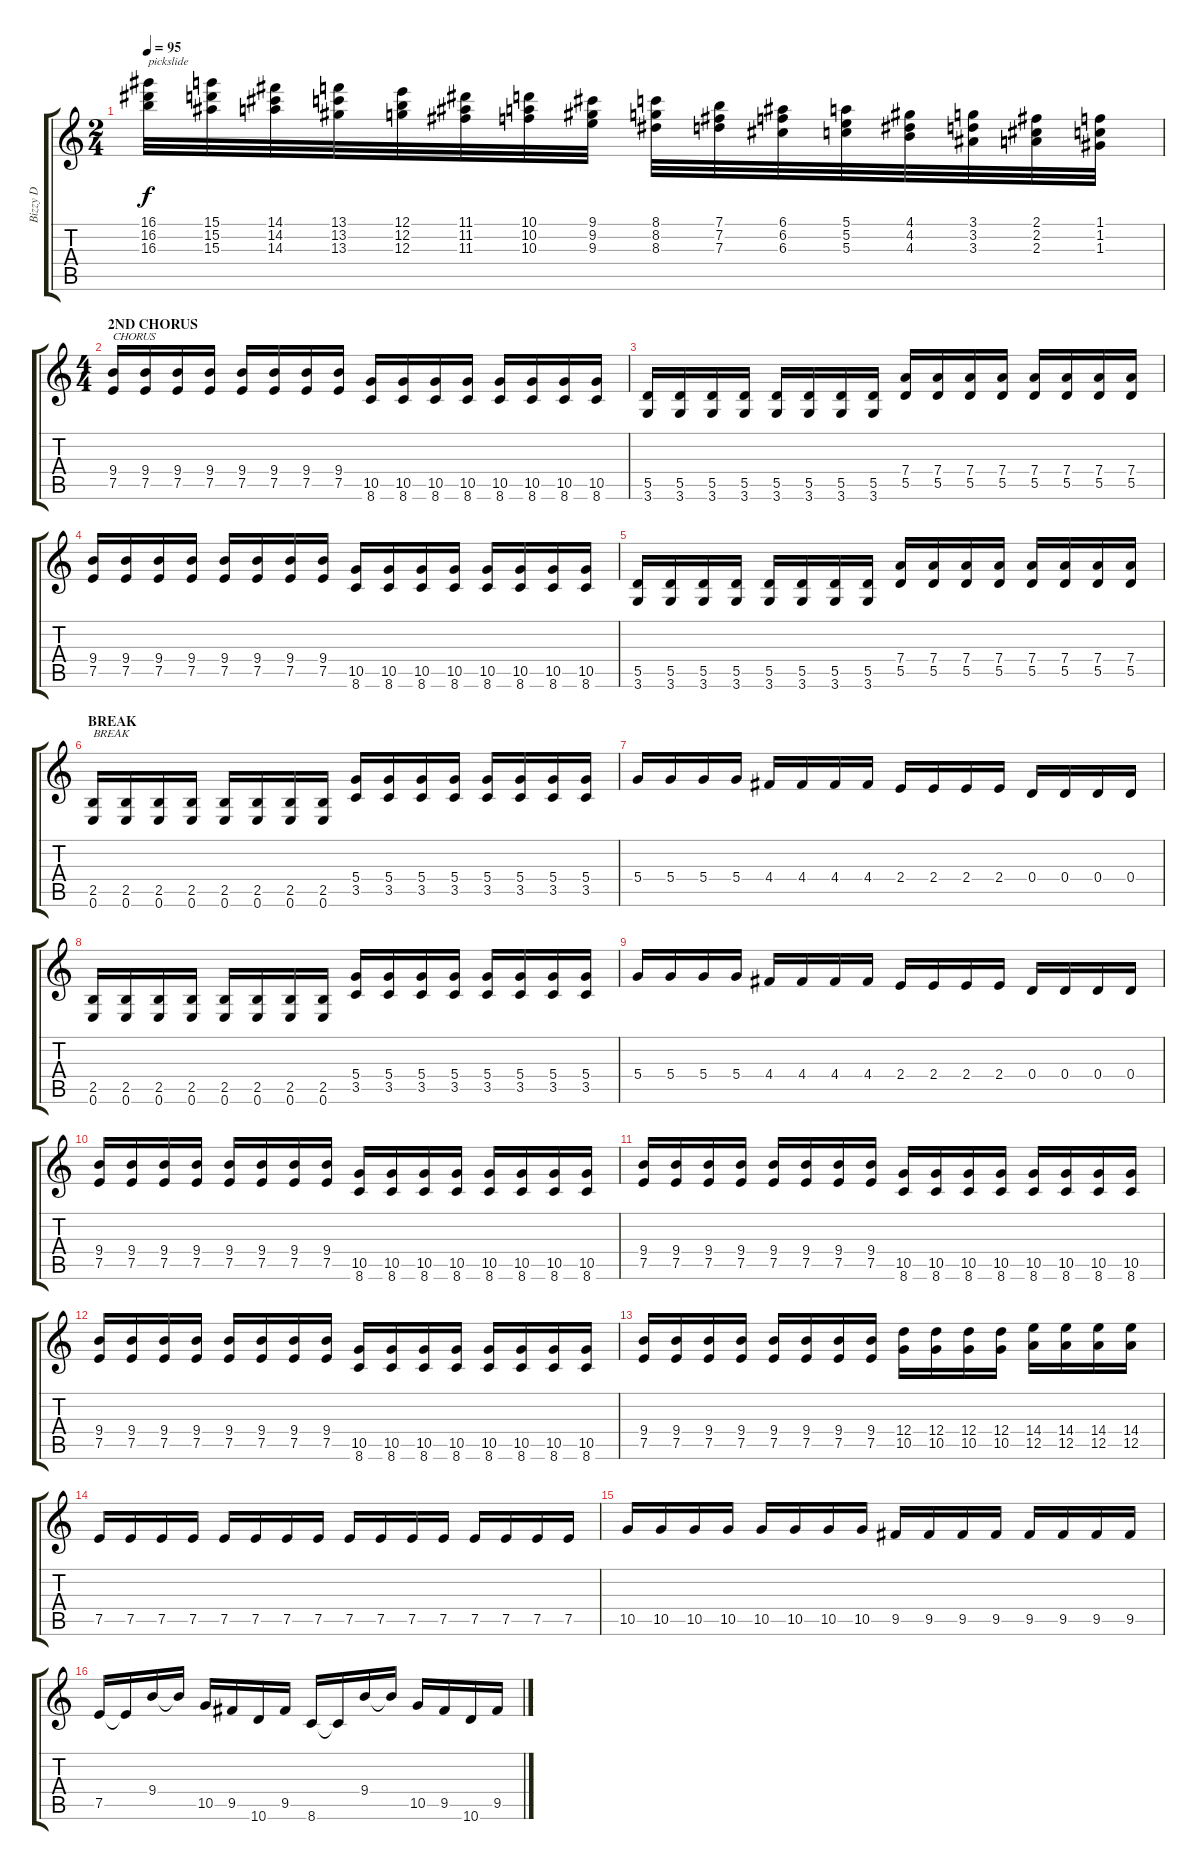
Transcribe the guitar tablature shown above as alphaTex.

\track ("Bizzy D" "Bizzy D") {instrument distortionguitar}
\staff {score tabs}
\tuning (E4 B3 G3 D3 A2 E2) {hide}
\ts (2 4)
\tempo 95
\clef g2
\ks c
(16.1 16.2 16.3).32{txt "pickslide" dy f volume 8 instrument guitarharmonics} (15.1 15.2 15.3).32 (14.1 14.2 14.3).32 (13.1 13.2 13.3).32 (12.1 12.2 12.3).32 (11.1 11.2 11.3).32 (10.1 10.2 10.3).32 (9.1 9.2 9.3).32 (8.1 8.2 8.3).32 (7.1 7.2 7.3).32 (6.1 6.2 6.3).32 (5.1 5.2 5.3).32 (4.1 4.2 4.3).32 (3.1 3.2 3.3).32 (2.1 2.2 2.3).32 (1.1 1.2 1.3).32 |
\ts (4 4)
\section ("" "2ND CHORUS")
(9.4 7.5).16{txt "CHORUS" volume 13 instrument distortionguitar} (9.4 7.5).16 (9.4 7.5).16 (9.4 7.5).16 (9.4 7.5).16 (9.4 7.5).16 (9.4 7.5).16 (9.4 7.5).16 (10.5 8.6).16 (10.5 8.6).16 (10.5 8.6).16 (10.5 8.6).16 (10.5 8.6).16 (10.5 8.6).16 (10.5 8.6).16 (10.5 8.6).16 |
(5.5 3.6).16 (5.5 3.6).16 (5.5 3.6).16 (5.5 3.6).16 (5.5 3.6).16 (5.5 3.6).16 (5.5 3.6).16 (5.5 3.6).16 (7.4 5.5).16 (7.4 5.5).16 (7.4 5.5).16 (7.4 5.5).16 (7.4 5.5).16 (7.4 5.5).16 (7.4 5.5).16 (7.4 5.5).16 |
(9.4 7.5).16 (9.4 7.5).16 (9.4 7.5).16 (9.4 7.5).16 (9.4 7.5).16 (9.4 7.5).16 (9.4 7.5).16 (9.4 7.5).16 (10.5 8.6).16 (10.5 8.6).16 (10.5 8.6).16 (10.5 8.6).16 (10.5 8.6).16 (10.5 8.6).16 (10.5 8.6).16 (10.5 8.6).16 |
(5.5 3.6).16 (5.5 3.6).16 (5.5 3.6).16 (5.5 3.6).16 (5.5 3.6).16 (5.5 3.6).16 (5.5 3.6).16 (5.5 3.6).16 (7.4 5.5).16 (7.4 5.5).16 (7.4 5.5).16 (7.4 5.5).16 (7.4 5.5).16 (7.4 5.5).16 (7.4 5.5).16 (7.4 5.5).16 |
\section ("" "BREAK")
(2.5 0.6).16{txt "BREAK"} (2.5 0.6).16 (2.5 0.6).16 (2.5 0.6).16 (2.5 0.6).16 (2.5 0.6).16 (2.5 0.6).16 (2.5 0.6).16 (5.4 3.5).16 (5.4 3.5).16 (5.4 3.5).16 (5.4 3.5).16 (5.4 3.5).16 (5.4 3.5).16 (5.4 3.5).16 (5.4 3.5).16 |
5.4.16 5.4.16 5.4.16 5.4.16 4.4.16 4.4.16 4.4.16 4.4.16 2.4.16 2.4.16 2.4.16 2.4.16 0.4.16 0.4.16 0.4.16 0.4.16 |
(2.5 0.6).16 (2.5 0.6).16 (2.5 0.6).16 (2.5 0.6).16 (2.5 0.6).16 (2.5 0.6).16 (2.5 0.6).16 (2.5 0.6).16 (5.4 3.5).16 (5.4 3.5).16 (5.4 3.5).16 (5.4 3.5).16 (5.4 3.5).16 (5.4 3.5).16 (5.4 3.5).16 (5.4 3.5).16 |
5.4.16 5.4.16 5.4.16 5.4.16 4.4.16 4.4.16 4.4.16 4.4.16 2.4.16 2.4.16 2.4.16 2.4.16 0.4.16 0.4.16 0.4.16 0.4.16 |
(9.4 7.5).16 (9.4 7.5).16 (9.4 7.5).16 (9.4 7.5).16 (9.4 7.5).16 (9.4 7.5).16 (9.4 7.5).16 (9.4 7.5).16 (10.5 8.6).16 (10.5 8.6).16 (10.5 8.6).16 (10.5 8.6).16 (10.5 8.6).16 (10.5 8.6).16 (10.5 8.6).16 (10.5 8.6).16 |
(9.4 7.5).16 (9.4 7.5).16 (9.4 7.5).16 (9.4 7.5).16 (9.4 7.5).16 (9.4 7.5).16 (9.4 7.5).16 (9.4 7.5).16 (10.5 8.6).16 (10.5 8.6).16 (10.5 8.6).16 (10.5 8.6).16 (10.5 8.6).16 (10.5 8.6).16 (10.5 8.6).16 (10.5 8.6).16 |
(9.4 7.5).16 (9.4 7.5).16 (9.4 7.5).16 (9.4 7.5).16 (9.4 7.5).16 (9.4 7.5).16 (9.4 7.5).16 (9.4 7.5).16 (10.5 8.6).16 (10.5 8.6).16 (10.5 8.6).16 (10.5 8.6).16 (10.5 8.6).16 (10.5 8.6).16 (10.5 8.6).16 (10.5 8.6).16 |
(9.4 7.5).16 (9.4 7.5).16 (9.4 7.5).16 (9.4 7.5).16 (9.4 7.5).16 (9.4 7.5).16 (9.4 7.5).16 (9.4 7.5).16 (12.4 10.5).16 (12.4 10.5).16 (12.4 10.5).16 (12.4 10.5).16 (14.4 12.5).16 (14.4 12.5).16 (14.4 12.5).16 (14.4 12.5).16 |
7.5.16 7.5.16 7.5.16 7.5.16 7.5.16 7.5.16 7.5.16 7.5.16 7.5.16 7.5.16 7.5.16 7.5.16 7.5.16 7.5.16 7.5.16 7.5.16 |
10.5.16 10.5.16 10.5.16 10.5.16 10.5.16 10.5.16 10.5.16 10.5.16 9.5.16 9.5.16 9.5.16 9.5.16 9.5.16 9.5.16 9.5.16 9.5.16 |
7.5.16 7.5{t}.16 9.4.16 9.4{t}.16 10.5.16 9.5.16 10.6.16 9.5.16 8.6.16 8.6{t}.16 9.4.16 9.4{t}.16 10.5.16 9.5.16 10.6.16 9.5.16
